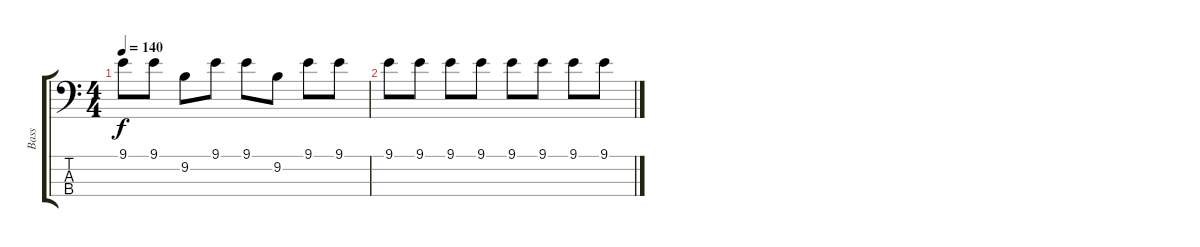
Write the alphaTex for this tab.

\track ("Bass" "Bass") {instrument electricbassfinger}
\staff {score tabs}
\tuning (G2 D2 A1 E1) {hide}
\ts (4 4)
\tempo 140
\clef f4
\ks c
9.1.8{dy f} 9.1.8 9.2.8 9.1.8 9.1.8 9.2.8 9.1.8 9.1.8 |
9.1.8 9.1.8 9.1.8 9.1.8 9.1.8 9.1.8 9.1.8 9.1.8
